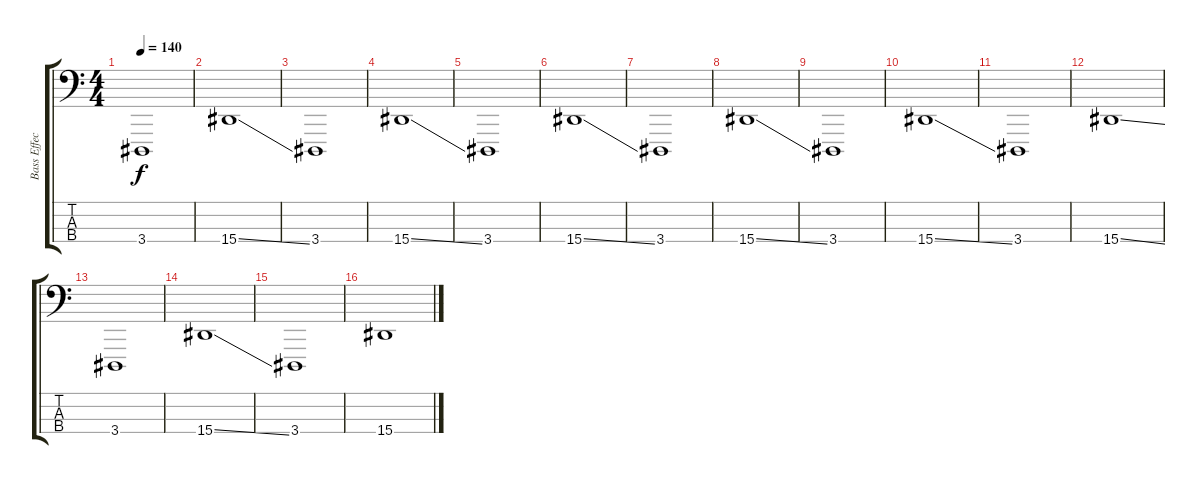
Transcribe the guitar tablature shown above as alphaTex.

\track ("Bass Effect" "Bass Effec") {instrument lead2sawtooth}
\staff {score tabs}
\tuning (F2 C2 G1 C1) {hide}
\ts (4 4)
\tempo 140
\clef f4
\ks c
3.4.1{dy f} |
15.4{ss}.1 |
3.4.1 |
15.4{ss}.1 |
3.4.1 |
15.4{ss}.1 |
3.4.1 |
15.4{ss}.1 |
3.4.1 |
15.4{ss}.1 |
3.4.1 |
15.4{ss}.1 |
3.4.1 |
15.4{ss}.1 |
3.4.1 |
15.4{ss}.1
